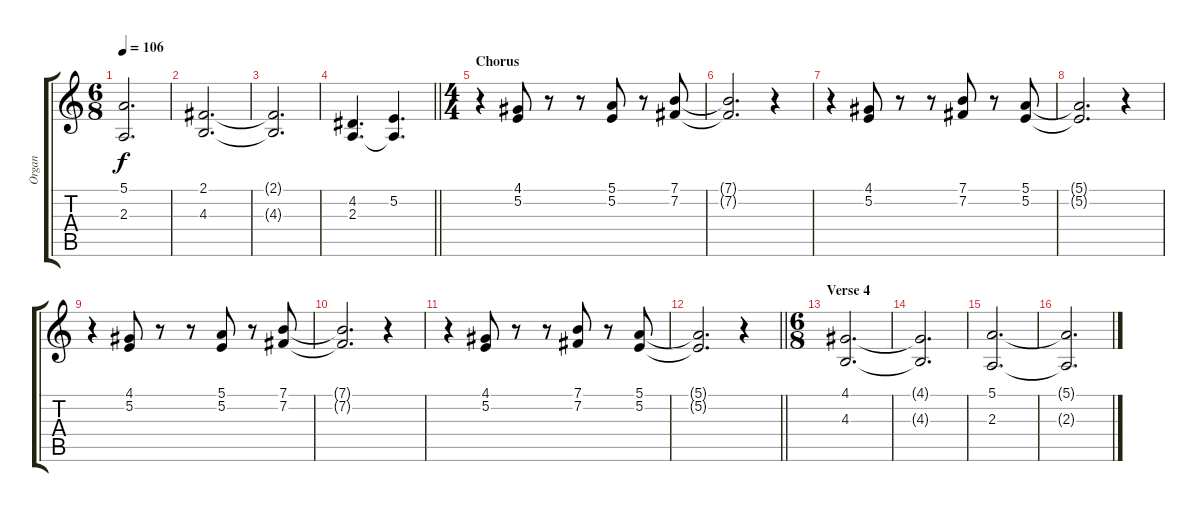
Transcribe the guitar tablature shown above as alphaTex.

\track ("Organ" "Organ") {instrument percussiveorgan}
\staff {score tabs}
\tuning (E4 B3 G3 D3 A2 E2) {hide}
\ts (6 8)
\tempo 106
\clef g2
\ks c
(5.1{t} 2.3{t}).2{d dy f} |
(2.1 4.3).2{d} |
(2.1{t} 4.3{t}).2{d} |
\barLineRight lightlight
(4.2 2.3).4{d} (5.2 2.3{t}).4{d} |
\ts (4 4)
\section ("" "Chorus")
r.4 (4.1 5.2).8 r.8 r.8 (5.1 5.2).8 r.8 (7.1 7.2).8 |
(7.1{t} 7.2{t}).2{d} r.4 |
r.4 (4.1 5.2).8 r.8 r.8 (7.1 7.2).8 r.8 (5.1 5.2).8 |
(5.1{t} 5.2{t}).2{d} r.4 |
r.4 (4.1 5.2).8 r.8 r.8 (5.1 5.2).8 r.8 (7.1 7.2).8 |
(7.1{t} 7.2{t}).2{d} r.4 |
r.4 (4.1 5.2).8 r.8 r.8 (7.1 7.2).8 r.8 (5.1 5.2).8 |
\barLineRight lightlight
(5.1{t} 5.2{t}).2{d} r.4 |
\ts (6 8)
\section ("" "Verse 4")
(4.1 4.3).2{d} |
(4.1{t} 4.3{t}).2{d} |
(5.1 2.3).2{d} |
(5.1{t} 2.3{t}).2{d}
